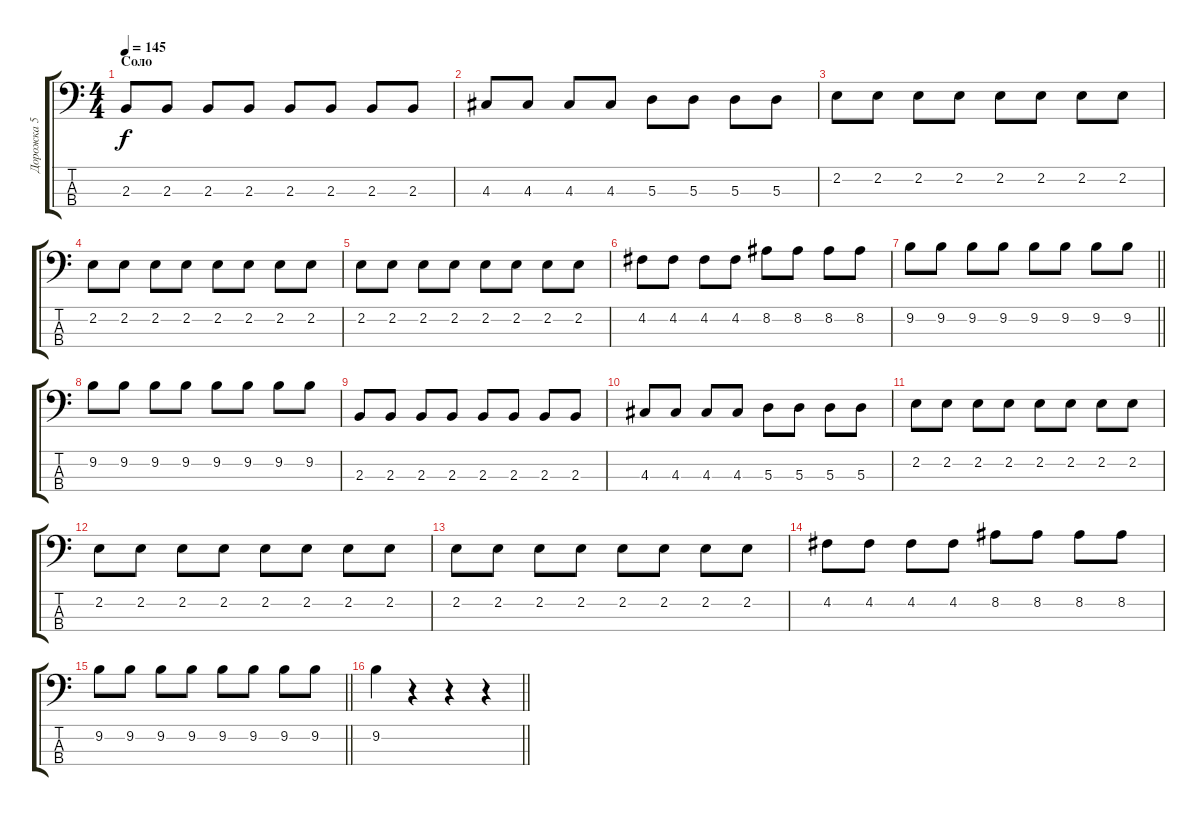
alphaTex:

\track ("Дорожка 5" "Дорожка 5") {instrument electricbassfinger}
\staff {score tabs}
\tuning (G2 D2 A1 E1) {hide}
\ts (4 4)
\section ("" "Соло")
\tempo 145
\clef f4
\ks c
2.3.8{dy f} 2.3.8 2.3.8 2.3.8 2.3.8 2.3.8 2.3.8 2.3.8 |
4.3.8 4.3.8 4.3.8 4.3.8 5.3.8 5.3.8 5.3.8 5.3.8 |
2.2.8 2.2.8 2.2.8 2.2.8 2.2.8 2.2.8 2.2.8 2.2.8 |
2.2.8 2.2.8 2.2.8 2.2.8 2.2.8 2.2.8 2.2.8 2.2.8 |
2.2.8 2.2.8 2.2.8 2.2.8 2.2.8 2.2.8 2.2.8 2.2.8 |
4.2.8 4.2.8 4.2.8 4.2.8 8.2.8 8.2.8 8.2.8 8.2.8 |
\barLineRight lightlight
9.2.8 9.2.8 9.2.8 9.2.8 9.2.8 9.2.8 9.2.8 9.2.8 |
9.2.8 9.2.8 9.2.8 9.2.8 9.2.8 9.2.8 9.2.8 9.2.8 |
2.3.8 2.3.8 2.3.8 2.3.8 2.3.8 2.3.8 2.3.8 2.3.8 |
4.3.8 4.3.8 4.3.8 4.3.8 5.3.8 5.3.8 5.3.8 5.3.8 |
2.2.8 2.2.8 2.2.8 2.2.8 2.2.8 2.2.8 2.2.8 2.2.8 |
2.2.8 2.2.8 2.2.8 2.2.8 2.2.8 2.2.8 2.2.8 2.2.8 |
2.2.8 2.2.8 2.2.8 2.2.8 2.2.8 2.2.8 2.2.8 2.2.8 |
4.2.8 4.2.8 4.2.8 4.2.8 8.2.8 8.2.8 8.2.8 8.2.8 |
\barLineRight lightlight
9.2.8 9.2.8 9.2.8 9.2.8 9.2.8 9.2.8 9.2.8 9.2.8 |
\barLineRight lightlight
9.2.4 r.4 r.4 r.4
